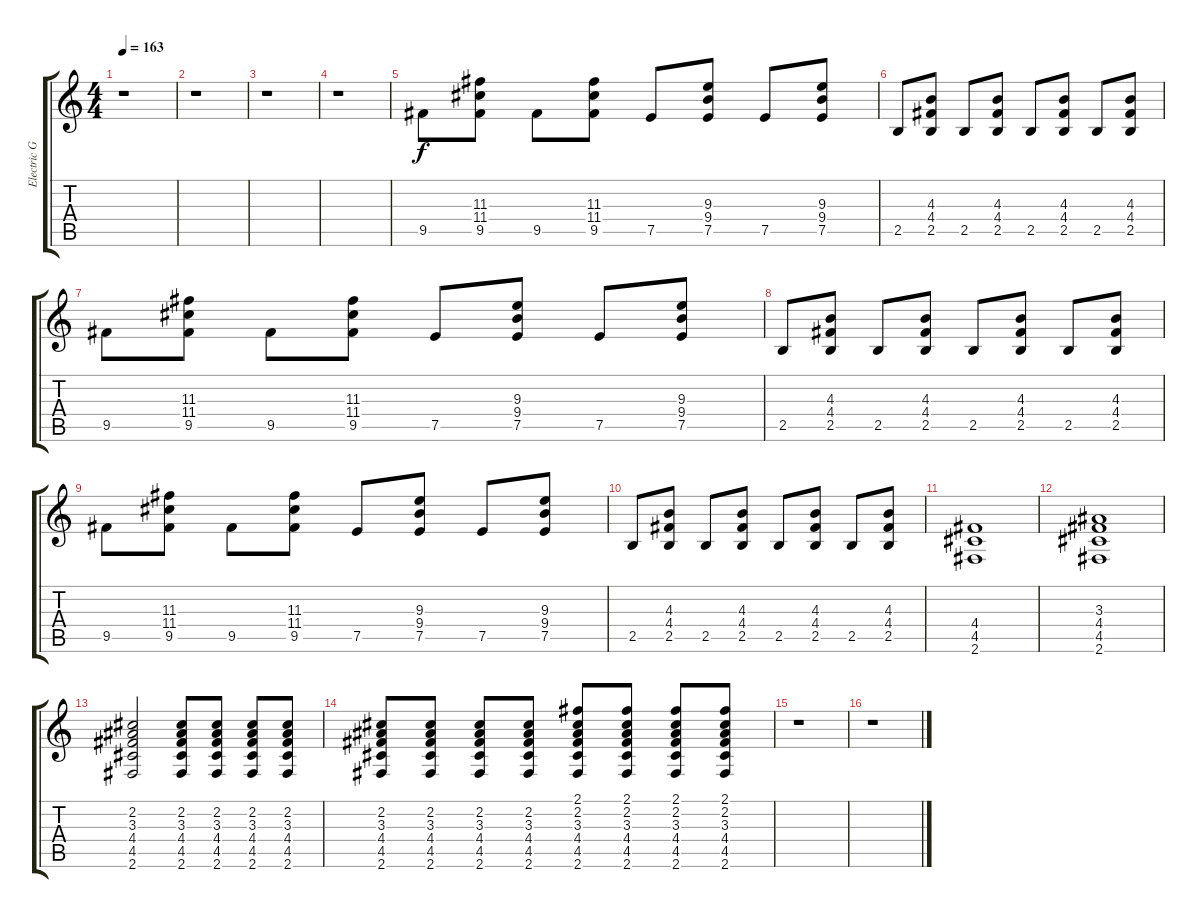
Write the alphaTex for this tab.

\track ("Electric Guitar (II)" "Electric G") {instrument distortionguitar}
\staff {score tabs}
\tuning (E4 B3 G3 D3 A2 E2) {hide}
\ts (4 4)
\tempo 163
\clef g2
\ks c
r.1{dy f} |
r.1 |
r.1 |
r.1 |
9.5.8 (11.3 11.4 9.5).8 9.5.8 (11.3 11.4 9.5).8 7.5.8 (9.3 9.4 7.5).8 7.5.8 (9.3 9.4 7.5).8 |
2.5.8 (4.3 4.4 2.5).8 2.5.8 (4.3 4.4 2.5).8 2.5.8 (4.3 4.4 2.5).8 2.5.8 (4.3 4.4 2.5).8 |
9.5.8 (11.3 11.4 9.5).8 9.5.8 (11.3 11.4 9.5).8 7.5.8 (9.3 9.4 7.5).8 7.5.8 (9.3 9.4 7.5).8 |
2.5.8 (4.3 4.4 2.5).8 2.5.8 (4.3 4.4 2.5).8 2.5.8 (4.3 4.4 2.5).8 2.5.8 (4.3 4.4 2.5).8 |
9.5.8 (11.3 11.4 9.5).8 9.5.8 (11.3 11.4 9.5).8 7.5.8 (9.3 9.4 7.5).8 7.5.8 (9.3 9.4 7.5).8 |
2.5.8 (4.3 4.4 2.5).8 2.5.8 (4.3 4.4 2.5).8 2.5.8 (4.3 4.4 2.5).8 2.5.8 (4.3 4.4 2.5).8 |
(4.4 4.5 2.6).1 |
(3.3 4.4 4.5 2.6).1 |
(2.2 3.3 4.4 4.5 2.6).2 (2.2 3.3 4.4 4.5 2.6).8 (2.2 3.3 4.4 4.5 2.6).8 (2.2 3.3 4.4 4.5 2.6).8 (2.2 3.3 4.4 4.5 2.6).8 |
(2.2 3.3 4.4 4.5 2.6).8 (2.2 3.3 4.4 4.5 2.6).8 (2.2 3.3 4.4 4.5 2.6).8 (2.2 3.3 4.4 4.5 2.6).8 (2.1 2.2 3.3 4.4 4.5 2.6).8 (2.1 2.2 3.3 4.4 4.5 2.6).8 (2.1 2.2 3.3 4.4 4.5 2.6).8 (2.1 2.2 3.3 4.4 4.5 2.6).8 |
r.1 |
r.1
